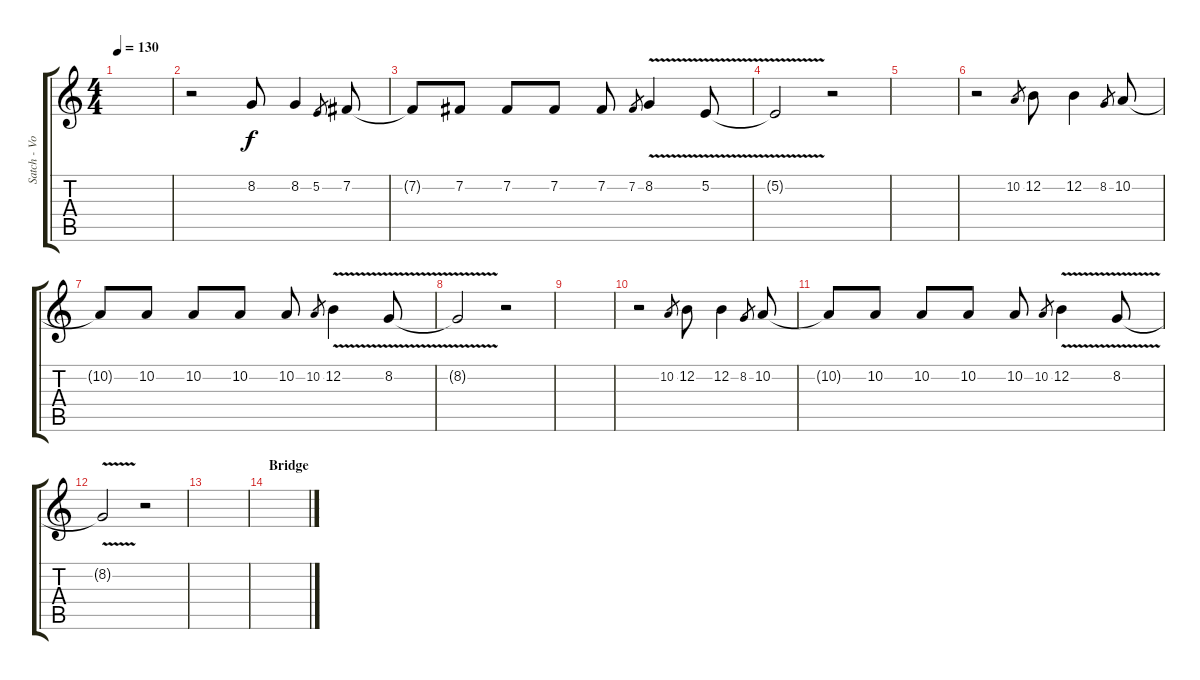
\track ("Satch - Vocals" "Satch - Vo") {instrument lead2sawtooth}
\staff {score tabs}
\tuning (E4 B3 G3 D3 A2 E2) {hide}
\ts (4 4)
\tempo 130
\clef g2
\ks c
|
r.2 8.2.8 8.2.4 5.2.8{gr} 7.2.8 |
7.2{t}.8 7.2.8 7.2.8 7.2.8 7.2.8 7.2.8{gr} 8.2{v}.4 5.2{v}.8 |
5.2{t}.2 r.2 |
|
r.2 10.2.8{gr} 12.2.8 12.2.4 8.2.8{gr} 10.2.8 |
10.2{t}.8 10.2.8 10.2.8 10.2.8 10.2.8 10.2.8{gr} 12.2{v}.4 8.2{v}.8 |
8.2{t}.2 r.2 |
|
r.2 10.2.8{gr} 12.2.8 12.2.4 8.2.8{gr} 10.2.8 |
10.2{t}.8 10.2.8 10.2.8 10.2.8 10.2.8 10.2.8{gr} 12.2{v}.4 8.2{v}.8 |
8.2{t}.2 r.2 |
|
\section ("" "Bridge")
